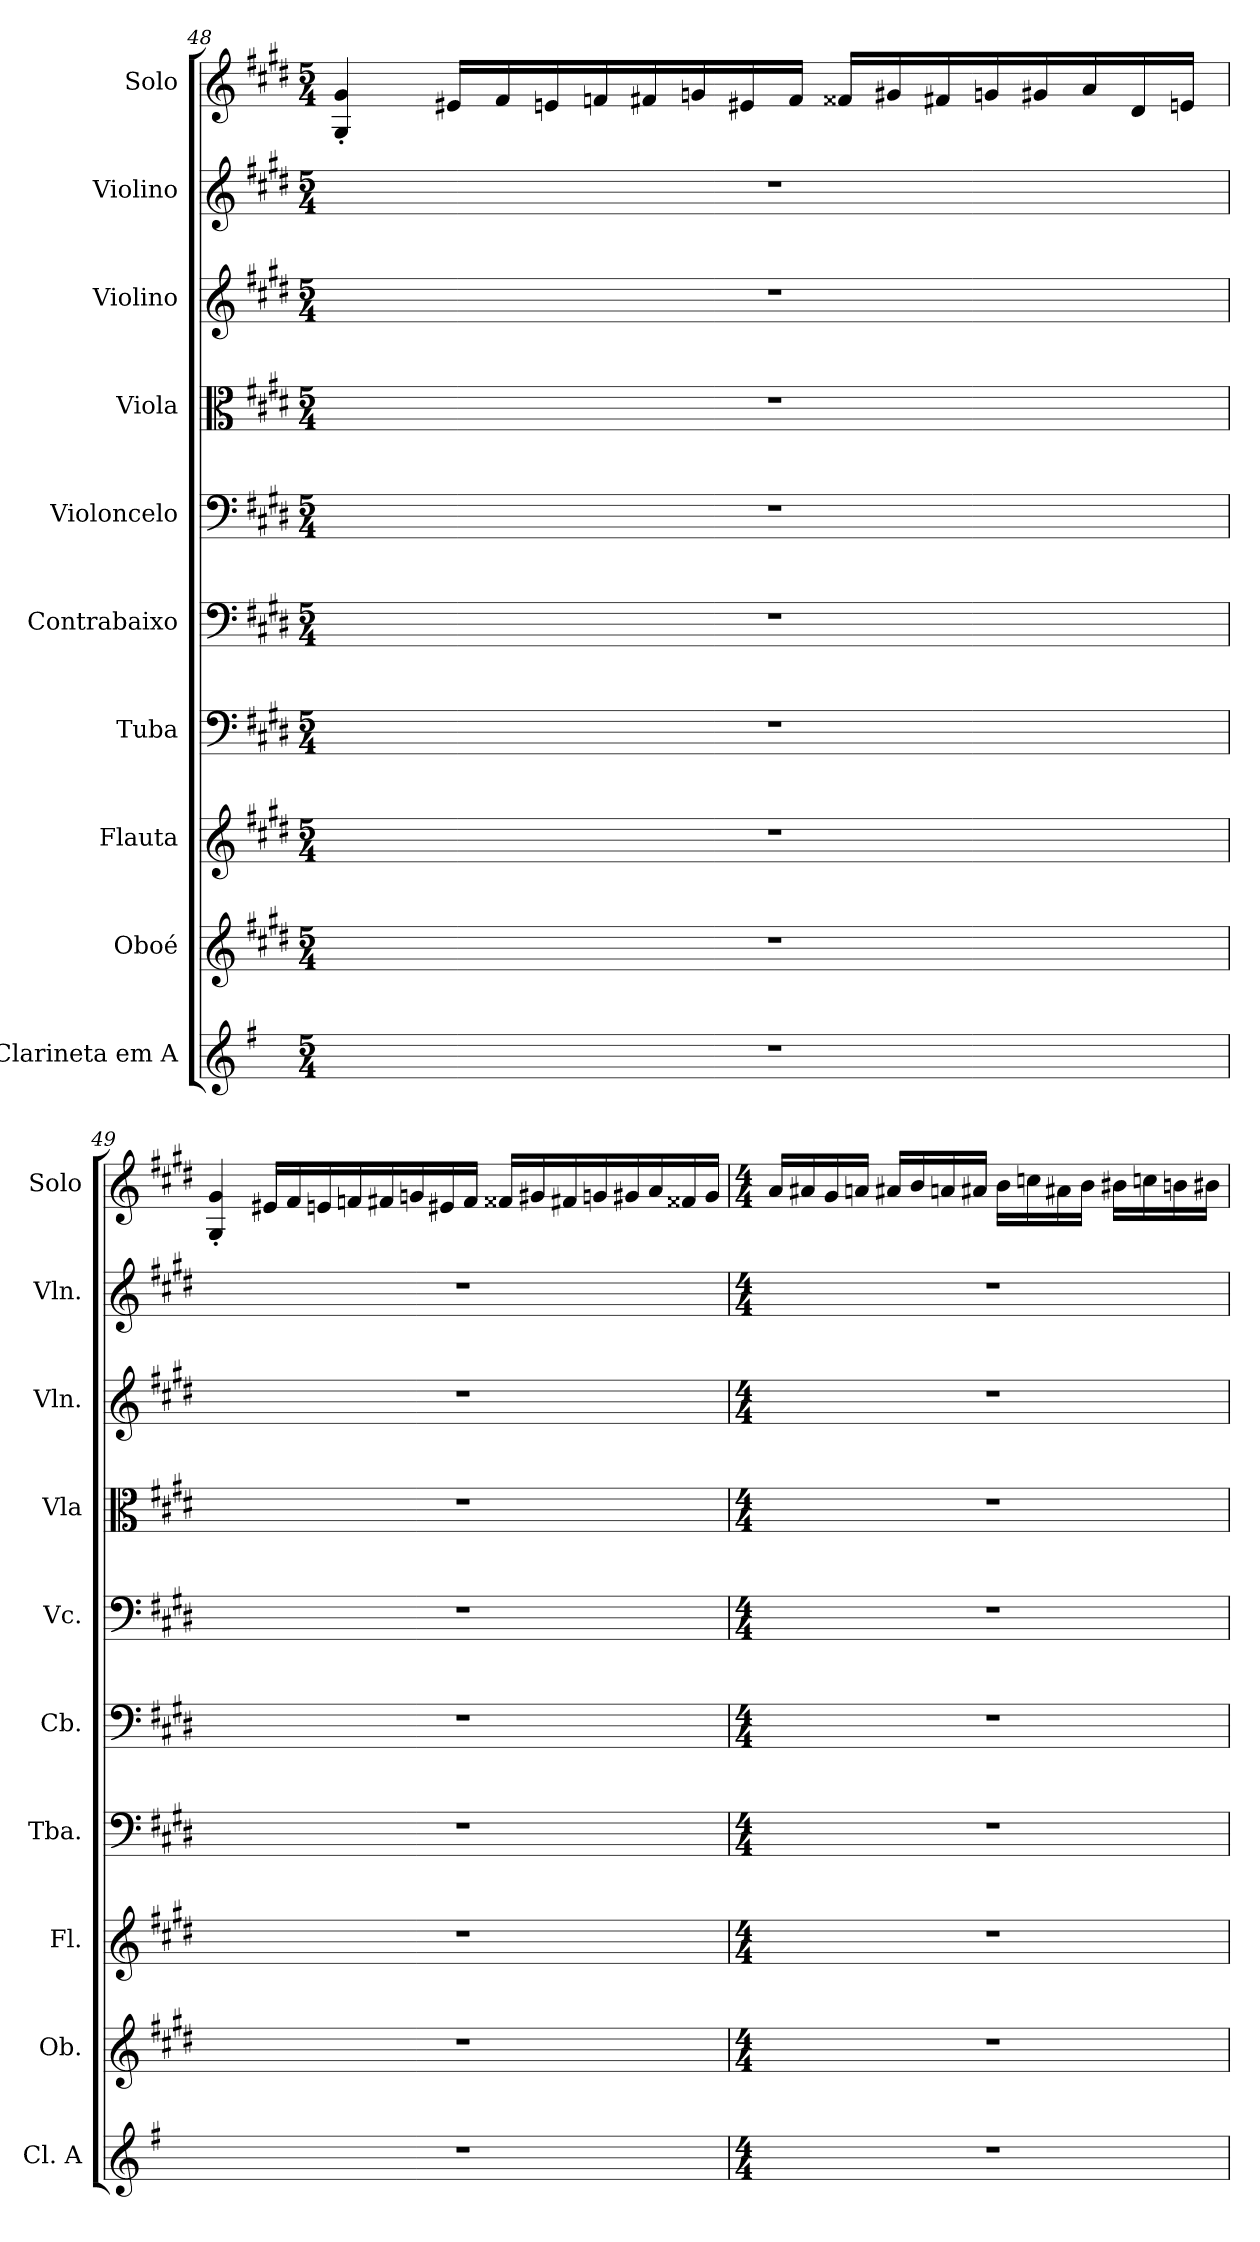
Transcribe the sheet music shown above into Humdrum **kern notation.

**kern	**kern	**kern	**kern	**kern	**kern	**kern	**kern	**kern	**kern
*part10	*part9	*part8	*part7	*part6	*part5	*part4	*part3	*part2	*part1
*staff10	*staff9	*staff8	*staff7	*staff6	*staff5	*staff4	*staff3	*staff2	*staff1
*I"Clarineta em A	*I"Oboé	*I"Flauta	*I"Tuba	*I"Contrabaixo	*I"Violoncelo	*I"Viola	*I"Violino	*I"Violino	*I"Solo
*I'Cl. A	*I'Ob.	*I'Fl.	*I'Tba.	*I'Cb.	*I'Vc.	*I'Vla	*I'Vln.	*I'Vln.	*I'Solo
!!LO:LB:g=z
*clefG2	*clefG2	*clefG2	*clefF4	*clefF4	*clefF4	*clefC3	*clefG2	*clefG2	*clefG2
*ITrd2c3	*	*	*	*ITrd7c12	*	*	*	*	*
*k[f#c#g#d#]	*k[f#c#g#d#]	*k[f#c#g#d#]	*k[f#c#g#d#]	*k[f#c#g#d#]	*k[f#c#g#d#]	*k[f#c#g#d#]	*k[f#c#g#d#]	*k[f#c#g#d#]	*k[f#c#g#d#]
*M5/4	*M5/4	*M5/4	*M5/4	*M5/4	*M5/4	*M5/4	*M5/4	*M5/4	*M5/4
=48	=48	=48	=48	=48	=48	=48	=48	=48	=48
4%5r	4%5r	4%5r	4%5r	4%5r	4%5r	4%5r	4%5r	4%5r	4G#/' 4g#/'
.	.	.	.	.	.	.	.	.	16e#X/LL
.	.	.	.	.	.	.	.	.	16f#/
.	.	.	.	.	.	.	.	.	16en/
.	.	.	.	.	.	.	.	.	16fn/
.	.	.	.	.	.	.	.	.	16f#X/
.	.	.	.	.	.	.	.	.	16gn/
.	.	.	.	.	.	.	.	.	16e#X/
.	.	.	.	.	.	.	.	.	16f#/JJ
.	.	.	.	.	.	.	.	.	16f##X/LL
.	.	.	.	.	.	.	.	.	16g#X/
.	.	.	.	.	.	.	.	.	16f#X/
.	.	.	.	.	.	.	.	.	16gn/
.	.	.	.	.	.	.	.	.	16g#X/
.	.	.	.	.	.	.	.	.	16a/
.	.	.	.	.	.	.	.	.	16d#/
.	.	.	.	.	.	.	.	.	16en/JJ
!!LO:LB:g=z
=49	=49	=49	=49	=49	=49	=49	=49	=49	=49
4%5r	4%5r	4%5r	4%5r	4%5r	4%5r	4%5r	4%5r	4%5r	4G#/' 4g#/'
.	.	.	.	.	.	.	.	.	16e#X/LL
.	.	.	.	.	.	.	.	.	16f#/
.	.	.	.	.	.	.	.	.	16en/
.	.	.	.	.	.	.	.	.	16fn/
.	.	.	.	.	.	.	.	.	16f#X/
.	.	.	.	.	.	.	.	.	16gn/
.	.	.	.	.	.	.	.	.	16e#X/
.	.	.	.	.	.	.	.	.	16f#/JJ
.	.	.	.	.	.	.	.	.	16f##X/LL
.	.	.	.	.	.	.	.	.	16g#X/
.	.	.	.	.	.	.	.	.	16f#X/
.	.	.	.	.	.	.	.	.	16gn/
.	.	.	.	.	.	.	.	.	16g#X/
.	.	.	.	.	.	.	.	.	16a/
.	.	.	.	.	.	.	.	.	16f##X/
.	.	.	.	.	.	.	.	.	16g#/JJ
!!LO:LB:g=z
=50	=50	=50	=50	=50	=50	=50	=50	=50	=50
*M4/4	*M4/4	*M4/4	*M4/4	*M4/4	*M4/4	*M4/4	*M4/4	*M4/4	*M4/4
1r	1r	1r	1r	1r	1r	1r	1r	1r	16a/LL
.	.	.	.	.	.	.	.	.	16a#X/
.	.	.	.	.	.	.	.	.	16g#/
.	.	.	.	.	.	.	.	.	16an/JJ
.	.	.	.	.	.	.	.	.	16a#X/LL
.	.	.	.	.	.	.	.	.	16b/
.	.	.	.	.	.	.	.	.	16an/
.	.	.	.	.	.	.	.	.	16a#X/JJ
.	.	.	.	.	.	.	.	.	16b\LL
.	.	.	.	.	.	.	.	.	16ccn\
.	.	.	.	.	.	.	.	.	16a#X\
.	.	.	.	.	.	.	.	.	16b\JJ
.	.	.	.	.	.	.	.	.	16b#X\LL
.	.	.	.	.	.	.	.	.	16ccn\
.	.	.	.	.	.	.	.	.	16bn\
.	.	.	.	.	.	.	.	.	16b#X\JJ
=	=	=	=	=	=	=	=	=	=
*-	*-	*-	*-	*-	*-	*-	*-	*-	*-
